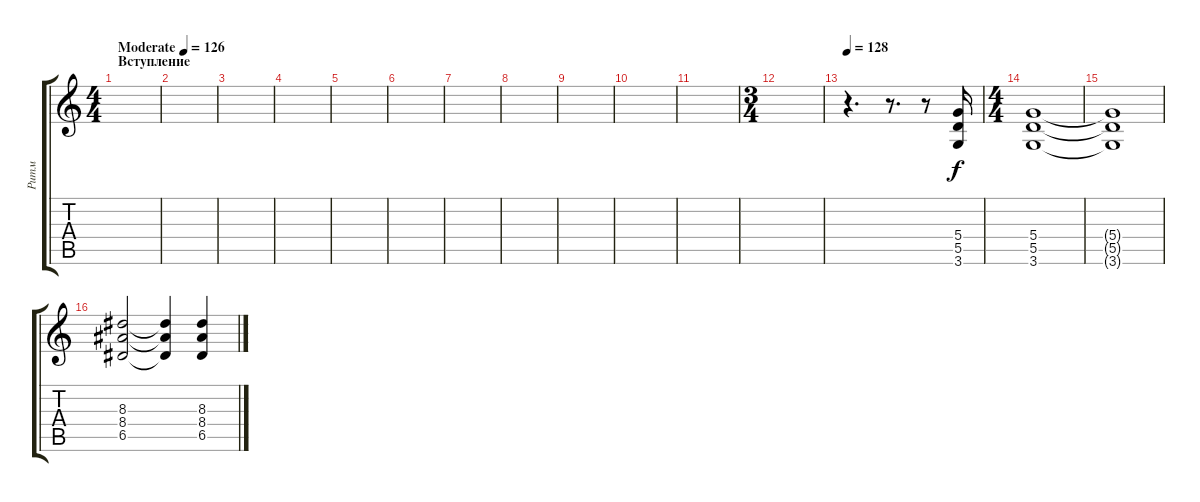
\track ("Ритм" "Ритм") {instrument distortionguitar}
\staff {score tabs}
\tuning (E4 B3 G3 D3 A2 E2) {hide}
\ts (4 4)
\section ("" "Вступление")
\tempo (126 "Moderate")
\tempo 103
\tempo 90
\tempo (126 "Moderate")
\clef g2
\ks c
|
|
|
|
|
|
|
|
|
|
|
\ts (3 4)
|
\tempo 128
r.4{d} r.8{d} r.8 (5.4 5.5 3.6).16 |
\ts (4 4)
(5.4 5.5 3.6).1 |
(5.4{t} 5.5{t} 3.6{t}).1 |
(8.3 8.4 6.5).2 (8.3{t} 8.4{t} 6.5{t}).4 (8.3 8.4 6.5).4
